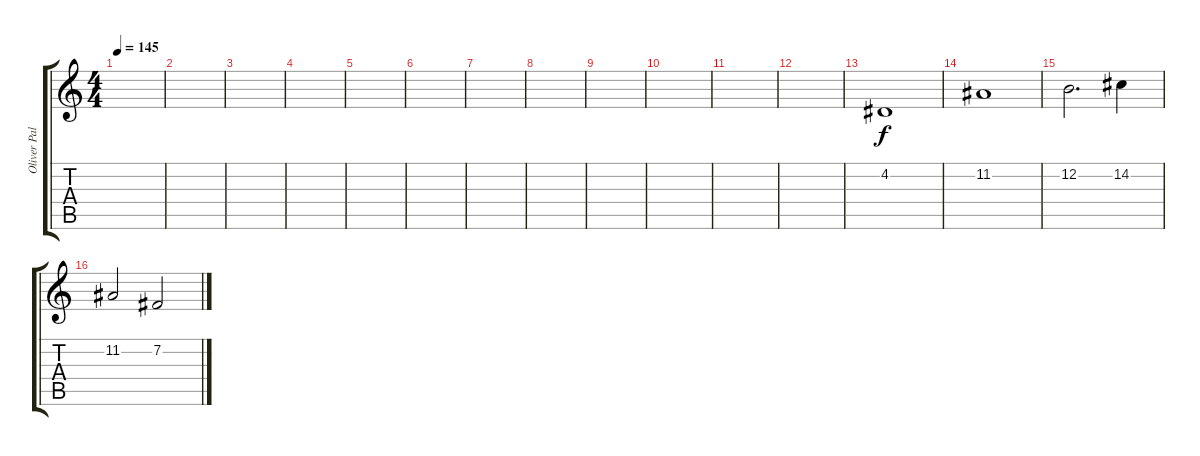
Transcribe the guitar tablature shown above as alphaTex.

\track ("Oliver Palotai II" "Oliver Pal") {instrument stringensemble1}
\staff {score tabs}
\tuning (E4 B3 G3 D3 A2 E2) {hide}
\ts (4 4)
\tempo 145
\clef g2
\ks c
|
|
|
|
|
|
|
|
|
|
|
|
4.2.1 |
11.2.1 |
12.2.2{d} 14.2.4 |
11.2.2 7.2.2
